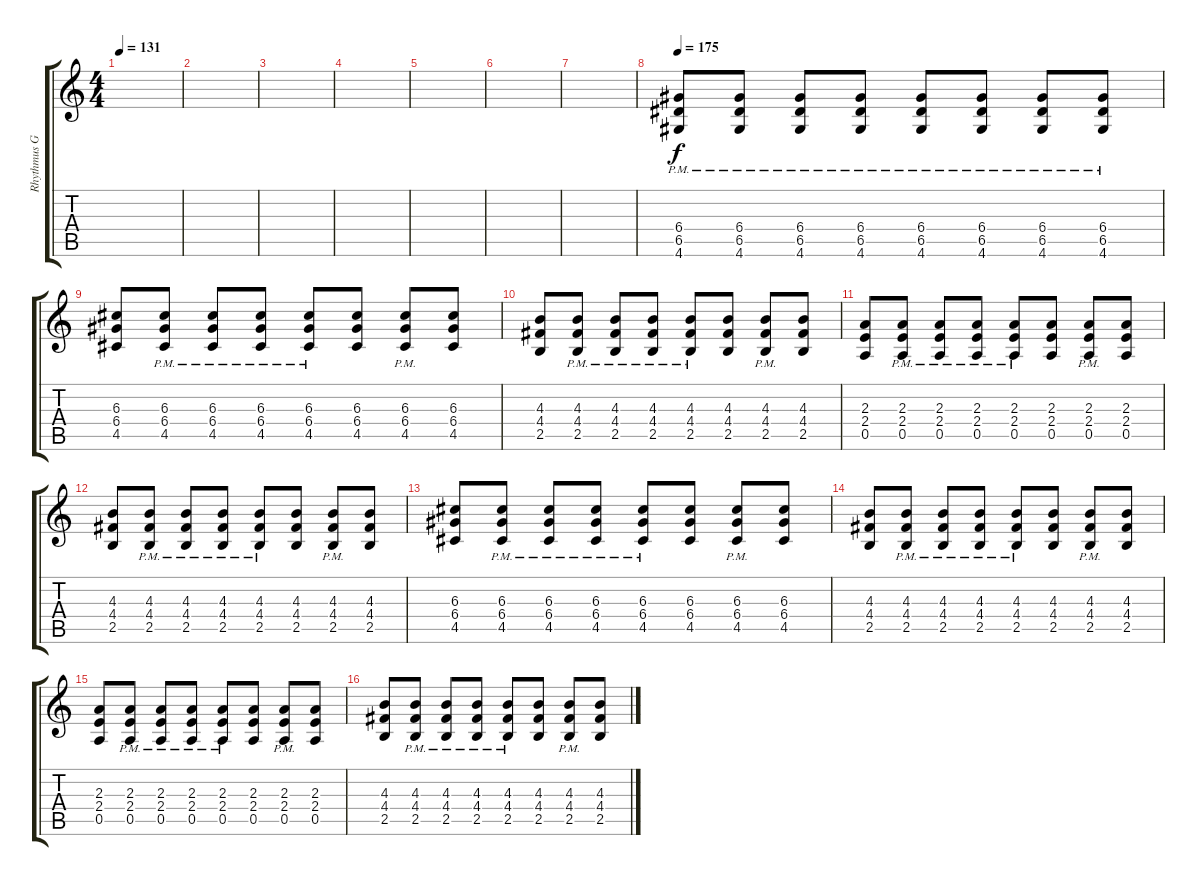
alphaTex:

\track ("Rhythmus Gitarre" "Rhythmus G") {instrument distortionguitar}
\staff {score tabs}
\tuning (E4 B3 G3 D3 A2 E2) {hide}
\ts (4 4)
\tempo 131
\clef g2
\ks c
|
|
|
|
|
|
|
\tempo 175
(6.4{pm} 6.5{pm} 4.6{pm}).8 (6.4{pm} 6.5{pm} 4.6{pm}).8 (6.4{pm} 6.5{pm} 4.6{pm}).8 (6.4{pm} 6.5{pm} 4.6{pm}).8 (6.4{pm} 6.5{pm} 4.6{pm}).8 (6.4{pm} 6.5{pm} 4.6{pm}).8 (6.4{pm} 6.5{pm} 4.6{pm}).8 (6.4{pm} 6.5{pm} 4.6{pm}).8 |
(6.3 6.4 4.5).8{instrument distortionguitar} (6.3{pm} 6.4{pm} 4.5{pm}).8 (6.3{pm} 6.4{pm} 4.5{pm}).8 (6.3{pm} 6.4{pm} 4.5{pm}).8 (6.3{pm} 6.4{pm} 4.5{pm}).8 (6.3 6.4 4.5).8 (6.3{pm} 6.4 4.5).8 (6.3 6.4 4.5).8 |
(4.3 4.4 2.5).8 (4.3{pm} 4.4{pm} 2.5{pm}).8 (4.3{pm} 4.4{pm} 2.5{pm}).8 (4.3{pm} 4.4{pm} 2.5{pm}).8 (4.3{pm} 4.4{pm} 2.5{pm}).8 (4.3 4.4 2.5).8 (4.3{pm} 4.4 2.5).8 (4.3 4.4 2.5).8 |
(2.3 2.4 0.5).8 (2.3{pm} 2.4{pm} 0.5{pm}).8 (2.3{pm} 2.4{pm} 0.5{pm}).8 (2.3{pm} 2.4{pm} 0.5{pm}).8 (2.3{pm} 2.4{pm} 0.5{pm}).8 (2.3 2.4 0.5).8 (2.3{pm} 2.4 0.5).8 (2.3 2.4 0.5).8 |
(4.3 4.4 2.5).8 (4.3{pm} 4.4{pm} 2.5{pm}).8 (4.3{pm} 4.4{pm} 2.5{pm}).8 (4.3{pm} 4.4{pm} 2.5{pm}).8 (4.3{pm} 4.4{pm} 2.5{pm}).8 (4.3 4.4 2.5).8 (4.3{pm} 4.4 2.5).8 (4.3 4.4 2.5).8 |
(6.3 6.4 4.5).8 (6.3{pm} 6.4{pm} 4.5{pm}).8 (6.3{pm} 6.4{pm} 4.5{pm}).8 (6.3{pm} 6.4{pm} 4.5{pm}).8 (6.3{pm} 6.4{pm} 4.5{pm}).8 (6.3 6.4 4.5).8 (6.3{pm} 6.4 4.5).8 (6.3 6.4 4.5).8 |
(4.3 4.4 2.5).8 (4.3{pm} 4.4{pm} 2.5{pm}).8 (4.3{pm} 4.4{pm} 2.5{pm}).8 (4.3{pm} 4.4{pm} 2.5{pm}).8 (4.3{pm} 4.4{pm} 2.5{pm}).8 (4.3 4.4 2.5).8 (4.3{pm} 4.4 2.5).8 (4.3 4.4 2.5).8 |
(2.3 2.4 0.5).8 (2.3{pm} 2.4{pm} 0.5{pm}).8 (2.3{pm} 2.4{pm} 0.5{pm}).8 (2.3{pm} 2.4{pm} 0.5{pm}).8 (2.3{pm} 2.4{pm} 0.5{pm}).8 (2.3 2.4 0.5).8 (2.3{pm} 2.4 0.5).8 (2.3 2.4 0.5).8 |
(4.3 4.4 2.5).8 (4.3{pm} 4.4{pm} 2.5{pm}).8 (4.3{pm} 4.4{pm} 2.5{pm}).8 (4.3{pm} 4.4{pm} 2.5{pm}).8 (4.3{pm} 4.4{pm} 2.5{pm}).8 (4.3 4.4 2.5).8 (4.3{pm} 4.4 2.5).8 (4.3 4.4 2.5).8
